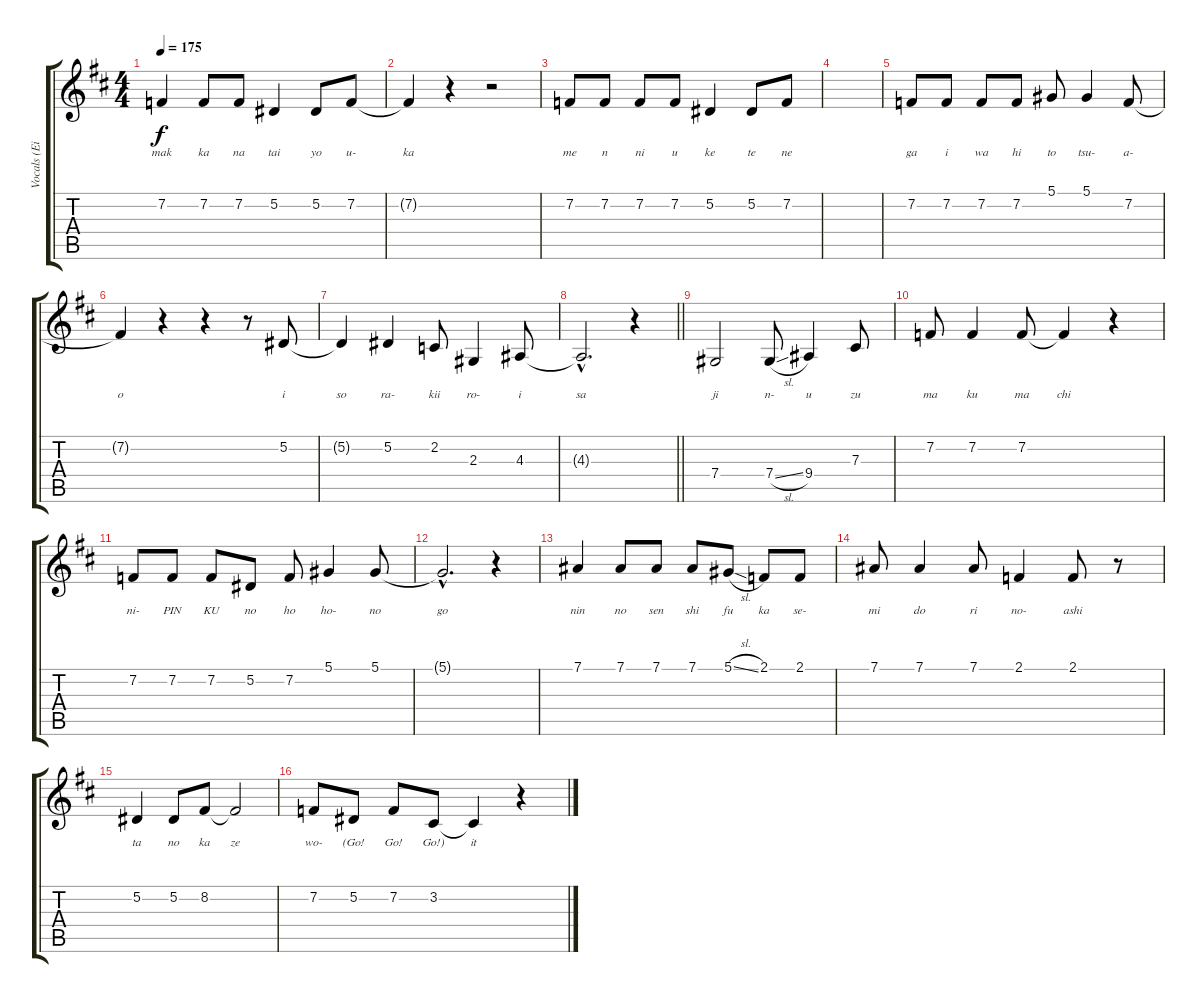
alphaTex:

\track ("Vocals (Eizo)" "Vocals (Ei") {instrument flute}
\staff {score tabs}
\tuning (Eb4 Bb3 Gb3 Db3 Ab2 Eb2) {hide}
\ts (4 4)
\tempo 175
\clef g2
\ks d
7.2.4{lyrics (0 "mak") lyrics (1 "") lyrics (2 "") lyrics (3 "") lyrics (4 "") dy f} 7.2.8{lyrics (0 "ka") lyrics (1 "") lyrics (2 "") lyrics (3 "") lyrics (4 "")} 7.2.8{lyrics (0 "na") lyrics (1 "") lyrics (2 "") lyrics (3 "") lyrics (4 "")} 5.2.4{lyrics (0 "tai") lyrics (1 "") lyrics (2 "") lyrics (3 "") lyrics (4 "")} 5.2.8{lyrics (0 "yo") lyrics (1 "") lyrics (2 "") lyrics (3 "") lyrics (4 "")} 7.2.8{lyrics (0 "u-") lyrics (1 "") lyrics (2 "") lyrics (3 "") lyrics (4 "")} |
7.2{t}.4{lyrics (0 "ka") lyrics (1 "") lyrics (2 "") lyrics (3 "") lyrics (4 "")} r.4 r.2 |
7.2.8{lyrics (0 "me") lyrics (1 "") lyrics (2 "") lyrics (3 "") lyrics (4 "")} 7.2.8{lyrics (0 "n") lyrics (1 "") lyrics (2 "") lyrics (3 "") lyrics (4 "")} 7.2.8{lyrics (0 "ni") lyrics (1 "") lyrics (2 "") lyrics (3 "") lyrics (4 "")} 7.2.8{lyrics (0 "u") lyrics (1 "") lyrics (2 "") lyrics (3 "") lyrics (4 "")} 5.2.4{lyrics (0 "ke") lyrics (1 "") lyrics (2 "") lyrics (3 "") lyrics (4 "")} 5.2.8{lyrics (0 "te") lyrics (1 "") lyrics (2 "") lyrics (3 "") lyrics (4 "")} 7.2.8{lyrics (0 "ne") lyrics (1 "") lyrics (2 "") lyrics (3 "") lyrics (4 "")} |
|
7.2.8{lyrics (0 "ga") lyrics (1 "") lyrics (2 "") lyrics (3 "") lyrics (4 "")} 7.2.8{lyrics (0 "i") lyrics (1 "") lyrics (2 "") lyrics (3 "") lyrics (4 "")} 7.2.8{lyrics (0 "wa") lyrics (1 "") lyrics (2 "") lyrics (3 "") lyrics (4 "")} 7.2.8{lyrics (0 "hi") lyrics (1 "") lyrics (2 "") lyrics (3 "") lyrics (4 "")} 5.1.8{lyrics (0 "to") lyrics (1 "") lyrics (2 "") lyrics (3 "") lyrics (4 "")} 5.1.4{lyrics (0 "tsu-") lyrics (1 "") lyrics (2 "") lyrics (3 "") lyrics (4 "")} 7.2.8{lyrics (0 "a-") lyrics (1 "") lyrics (2 "") lyrics (3 "") lyrics (4 "")} |
7.2{t}.4{lyrics (0 "o") lyrics (1 "") lyrics (2 "") lyrics (3 "") lyrics (4 "")} r.4 r.4 r.8 5.2.8{lyrics (0 "i") lyrics (1 "") lyrics (2 "") lyrics (3 "") lyrics (4 "")} |
5.2{t}.4{lyrics (0 "so") lyrics (1 "") lyrics (2 "") lyrics (3 "") lyrics (4 "")} 5.2.4{lyrics (0 "ra-") lyrics (1 "") lyrics (2 "") lyrics (3 "") lyrics (4 "")} 2.2.8{lyrics (0 "kii") lyrics (1 "") lyrics (2 "") lyrics (3 "") lyrics (4 "")} 2.3.4{lyrics (0 "ro-") lyrics (1 "") lyrics (2 "") lyrics (3 "") lyrics (4 "")} 4.3.8{lyrics (0 "i") lyrics (1 "") lyrics (2 "") lyrics (3 "") lyrics (4 "")} |
\barLineRight lightlight
4.3{hac t}.2{d lyrics (0 "sa") lyrics (1 "") lyrics (2 "") lyrics (3 "") lyrics (4 "")} r.4 |
7.4.2{lyrics (0 "ji") lyrics (1 "") lyrics (2 "") lyrics (3 "") lyrics (4 "")} 7.4{sl}.8{lyrics (0 "n-") lyrics (1 "") lyrics (2 "") lyrics (3 "") lyrics (4 "")} 9.4.4{lyrics (0 "u") lyrics (1 "") lyrics (2 "") lyrics (3 "") lyrics (4 "")} 7.3.8{lyrics (0 "zu") lyrics (1 "") lyrics (2 "") lyrics (3 "") lyrics (4 "")} |
7.2.8{lyrics (0 "ma") lyrics (1 "") lyrics (2 "") lyrics (3 "") lyrics (4 "")} 7.2.4{lyrics (0 "ku") lyrics (1 "") lyrics (2 "") lyrics (3 "") lyrics (4 "")} 7.2.8{lyrics (0 "ma") lyrics (1 "") lyrics (2 "") lyrics (3 "") lyrics (4 "")} 7.2{t}.4{lyrics (0 "chi") lyrics (1 "") lyrics (2 "") lyrics (3 "") lyrics (4 "")} r.4 |
7.2.8{lyrics (0 "ni-") lyrics (1 "") lyrics (2 "") lyrics (3 "") lyrics (4 "")} 7.2.8{lyrics (0 "PIN") lyrics (1 "") lyrics (2 "") lyrics (3 "") lyrics (4 "")} 7.2.8{lyrics (0 "KU") lyrics (1 "") lyrics (2 "") lyrics (3 "") lyrics (4 "")} 5.2.8{lyrics (0 "no") lyrics (1 "") lyrics (2 "") lyrics (3 "") lyrics (4 "")} 7.2.8{lyrics (0 "ho") lyrics (1 "") lyrics (2 "") lyrics (3 "") lyrics (4 "")} 5.1.4{lyrics (0 "ho-") lyrics (1 "") lyrics (2 "") lyrics (3 "") lyrics (4 "")} 5.1.8{lyrics (0 "no") lyrics (1 "") lyrics (2 "") lyrics (3 "") lyrics (4 "")} |
5.1{hac t}.2{d lyrics (0 "go") lyrics (1 "") lyrics (2 "") lyrics (3 "") lyrics (4 "")} r.4 |
7.1.4{lyrics (0 "nin") lyrics (1 "") lyrics (2 "") lyrics (3 "") lyrics (4 "")} 7.1.8{lyrics (0 "no") lyrics (1 "") lyrics (2 "") lyrics (3 "") lyrics (4 "")} 7.1.8{lyrics (0 "sen") lyrics (1 "") lyrics (2 "") lyrics (3 "") lyrics (4 "")} 7.1.8{lyrics (0 "shi") lyrics (1 "") lyrics (2 "") lyrics (3 "") lyrics (4 "")} 5.1{sl}.8{lyrics (0 "fu") lyrics (1 "") lyrics (2 "") lyrics (3 "") lyrics (4 "")} 2.1.8{lyrics (0 "ka") lyrics (1 "") lyrics (2 "") lyrics (3 "") lyrics (4 "")} 2.1.8{lyrics (0 "se-") lyrics (1 "") lyrics (2 "") lyrics (3 "") lyrics (4 "")} |
7.1.8{lyrics (0 "mi") lyrics (1 "") lyrics (2 "") lyrics (3 "") lyrics (4 "")} 7.1.4{lyrics (0 "do") lyrics (1 "") lyrics (2 "") lyrics (3 "") lyrics (4 "")} 7.1.8{lyrics (0 "ri") lyrics (1 "") lyrics (2 "") lyrics (3 "") lyrics (4 "")} 2.1.4{lyrics (0 "no-") lyrics (1 "") lyrics (2 "") lyrics (3 "") lyrics (4 "")} 2.1.8{lyrics (0 "ashi") lyrics (1 "") lyrics (2 "") lyrics (3 "") lyrics (4 "")} r.8 |
5.2.4{lyrics (0 "ta") lyrics (1 "") lyrics (2 "") lyrics (3 "") lyrics (4 "")} 5.2.8{lyrics (0 "no") lyrics (1 "") lyrics (2 "") lyrics (3 "") lyrics (4 "")} 8.2.8{lyrics (0 "ka") lyrics (1 "") lyrics (2 "") lyrics (3 "") lyrics (4 "")} 8.2{t}.2{lyrics (0 "ze") lyrics (1 "") lyrics (2 "") lyrics (3 "") lyrics (4 "")} |
7.2.8{lyrics (0 "wo-") lyrics (1 "") lyrics (2 "") lyrics (3 "") lyrics (4 "")} 5.2.8{lyrics (0 "(Go!") lyrics (1 "") lyrics (2 "") lyrics (3 "") lyrics (4 "")} 7.2.8{lyrics (0 "Go!") lyrics (1 "") lyrics (2 "") lyrics (3 "") lyrics (4 "")} 3.2.8{lyrics (0 "Go!)") lyrics (1 "") lyrics (2 "") lyrics (3 "") lyrics (4 "")} 3.2{t}.4{lyrics (0 "it") lyrics (1 "") lyrics (2 "") lyrics (3 "") lyrics (4 "")} r.4
